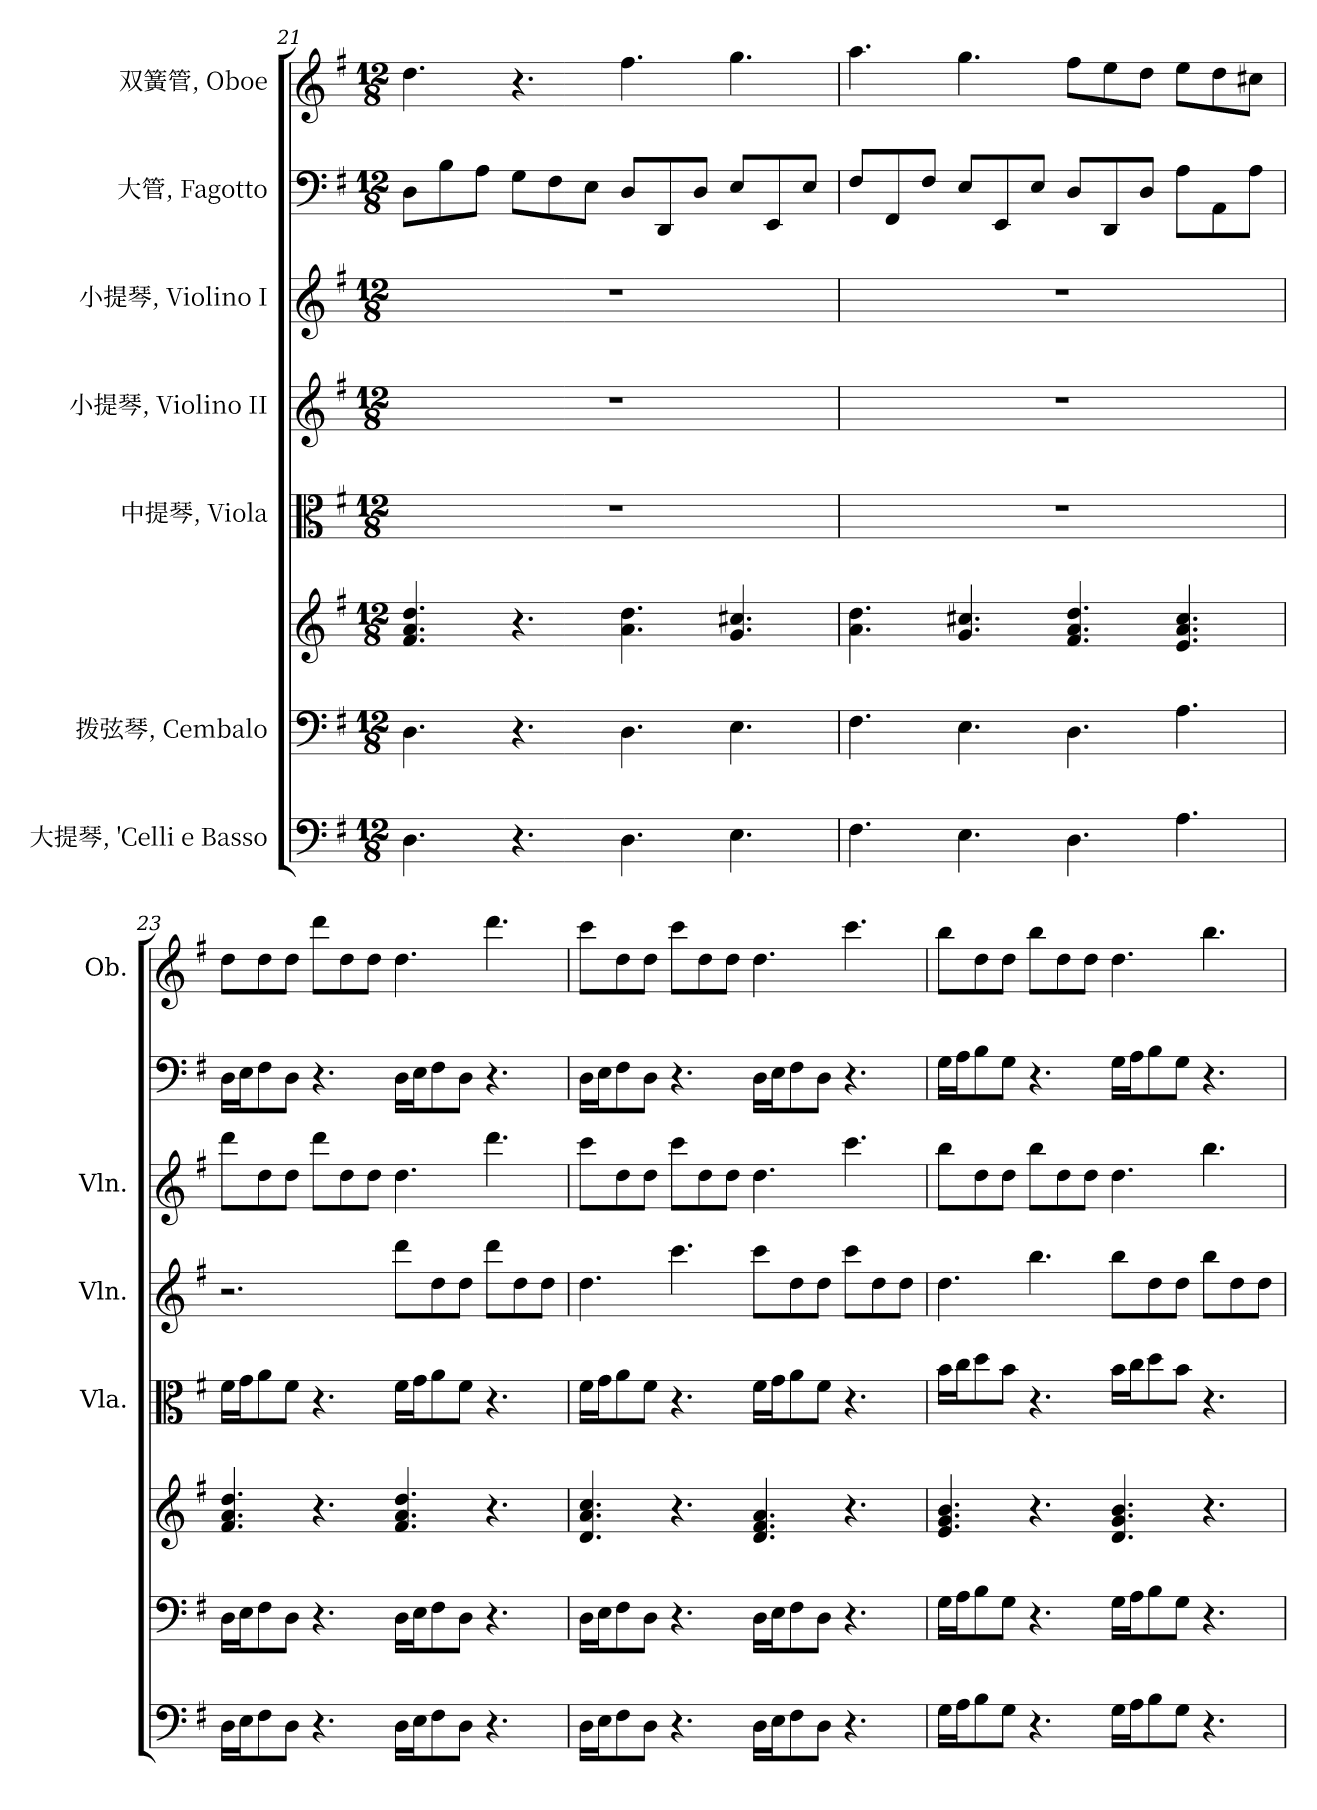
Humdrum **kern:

**kern	**kern	**kern	**kern	**kern	**kern	**kern	**kern
*part7	*part6	*part6	*part5	*part4	*part3	*part2	*part1
*staff8	*staff7	*staff6	*staff5	*staff4	*staff3	*staff2	*staff1
*I"大提琴, 'Celli e Basso	*I"拨弦琴, Cembalo	*	*I"中提琴, Viola	*I"小提琴, Violino II	*I"小提琴, Violino I	*I"大管, Fagotto	*I"双簧管, Oboe
*	*	*	*I'Vla.	*I'Vln.	*I'Vln.	*	*I'Ob.
!!LO:PB:g=z
*clefF4	*clefF4	*clefG2	*clefC3	*clefG2	*clefG2	*clefF4	*clefG2
*k[f#]	*k[f#]	*k[f#]	*k[f#]	*k[f#]	*k[f#]	*k[f#]	*k[f#]
*M12/8	*M12/8	*M12/8	*M12/8	*M12/8	*M12/8	*M12/8	*M12/8
=21	=21	=21	=21	=21	=21	=21	=21
4.D\	4.D\	4.f#/ 4.a/ 4.dd/	1.r	1.r	1.r	8D\L	4.dd\
.	.	.	.	.	.	8B\	.
.	.	.	.	.	.	8A\J	.
4.r	4.r	4.r	.	.	.	8G\L	4.r
.	.	.	.	.	.	8F#\	.
.	.	.	.	.	.	8E\J	.
4.D\	4.D\	4.a\ 4.dd\	.	.	.	8D/L	4.ff#\
.	.	.	.	.	.	8DD/	.
.	.	.	.	.	.	8D/J	.
4.E\	4.E\	4.g/ 4.cc#X/	.	.	.	8E/L	4.gg\
.	.	.	.	.	.	8EE/	.
.	.	.	.	.	.	8E/J	.
=22	=22	=22	=22	=22	=22	=22	=22
4.F#\	4.F#\	4.a\ 4.dd\	1.r	1.r	1.r	8F#/L	4.aa\
.	.	.	.	.	.	8FF#/	.
.	.	.	.	.	.	8F#/J	.
4.E\	4.E\	4.g/ 4.cc#X/	.	.	.	8E/L	4.gg\
.	.	.	.	.	.	8EE/	.
.	.	.	.	.	.	8E/J	.
4.D\	4.D\	4.f#/ 4.a/ 4.dd/	.	.	.	8D/L	8ff#\L
.	.	.	.	.	.	8DD/	8ee\
.	.	.	.	.	.	8D/J	8dd\J
4.A\	4.A\	4.e/ 4.a/ 4.cc#/	.	.	.	8A\L	8ee\L
.	.	.	.	.	.	8AA\	8dd\
.	.	.	.	.	.	8A\J	8cc#X\J
=23	=23	=23	=23	=23	=23	=23	=23
16D\LL	16D\LL	4.f#/ 4.a/ 4.dd/	16f#\LL	2.r	8ddd\L	16D\LL	8dd\L
16E\J	16E\J	.	16g\J	.	.	16E\J	.
8F#\	8F#\	.	8a\	.	8dd\	8F#\	8dd\
8D\J	8D\J	.	8f#\J	.	8dd\J	8D\J	8dd\J
4.r	4.r	4.r	4.r	.	8ddd\L	4.r	8ddd\L
.	.	.	.	.	8dd\	.	8dd\
.	.	.	.	.	8dd\J	.	8dd\J
16D\LL	16D\LL	4.f#/ 4.a/ 4.dd/	16f#\LL	8ddd\L	4.dd\	16D\LL	4.dd\
16E\J	16E\J	.	16g\J	.	.	16E\J	.
8F#\	8F#\	.	8a\	8dd\	.	8F#\	.
8D\J	8D\J	.	8f#\J	8dd\J	.	8D\J	.
4.r	4.r	4.r	4.r	8ddd\L	4.ddd\	4.r	4.ddd\
.	.	.	.	8dd\	.	.	.
.	.	.	.	8dd\J	.	.	.
!!LO:PB:g=z
=24	=24	=24	=24	=24	=24	=24	=24
16D\LL	16D\LL	4.d/ 4.a/ 4.cc/	16f#\LL	4.dd\	8ccc\L	16D\LL	8ccc\L
16E\J	16E\J	.	16g\J	.	.	16E\J	.
8F#\	8F#\	.	8a\	.	8dd\	8F#\	8dd\
8D\J	8D\J	.	8f#\J	.	8dd\J	8D\J	8dd\J
4.r	4.r	4.r	4.r	4.ccc\	8ccc\L	4.r	8ccc\L
.	.	.	.	.	8dd\	.	8dd\
.	.	.	.	.	8dd\J	.	8dd\J
16D\LL	16D\LL	4.d/ 4.f#/ 4.a/	16f#\LL	8ccc\L	4.dd\	16D\LL	4.dd\
16E\J	16E\J	.	16g\J	.	.	16E\J	.
8F#\	8F#\	.	8a\	8dd\	.	8F#\	.
8D\J	8D\J	.	8f#\J	8dd\J	.	8D\J	.
4.r	4.r	4.r	4.r	8ccc\L	4.ccc\	4.r	4.ccc\
.	.	.	.	8dd\	.	.	.
.	.	.	.	8dd\J	.	.	.
=25	=25	=25	=25	=25	=25	=25	=25
16G\LL	16G\LL	4.e/ 4.g/ 4.b/	16b\LL	4.dd\	8bb\L	16G\LL	8bb\L
16A\J	16A\J	.	16cc\J	.	.	16A\J	.
8B\	8B\	.	8dd\	.	8dd\	8B\	8dd\
8G\J	8G\J	.	8b\J	.	8dd\J	8G\J	8dd\J
4.r	4.r	4.r	4.r	4.bb\	8bb\L	4.r	8bb\L
.	.	.	.	.	8dd\	.	8dd\
.	.	.	.	.	8dd\J	.	8dd\J
16G\LL	16G\LL	4.d/ 4.g/ 4.b/	16b\LL	8bb\L	4.dd\	16G\LL	4.dd\
16A\J	16A\J	.	16cc\J	.	.	16A\J	.
8B\	8B\	.	8dd\	8dd\	.	8B\	.
8G\J	8G\J	.	8b\J	8dd\J	.	8G\J	.
4.r	4.r	4.r	4.r	8bb\L	4.bb\	4.r	4.bb\
.	.	.	.	8dd\	.	.	.
.	.	.	.	8dd\J	.	.	.
=	=	=	=	=	=	=	=
*-	*-	*-	*-	*-	*-	*-	*-
